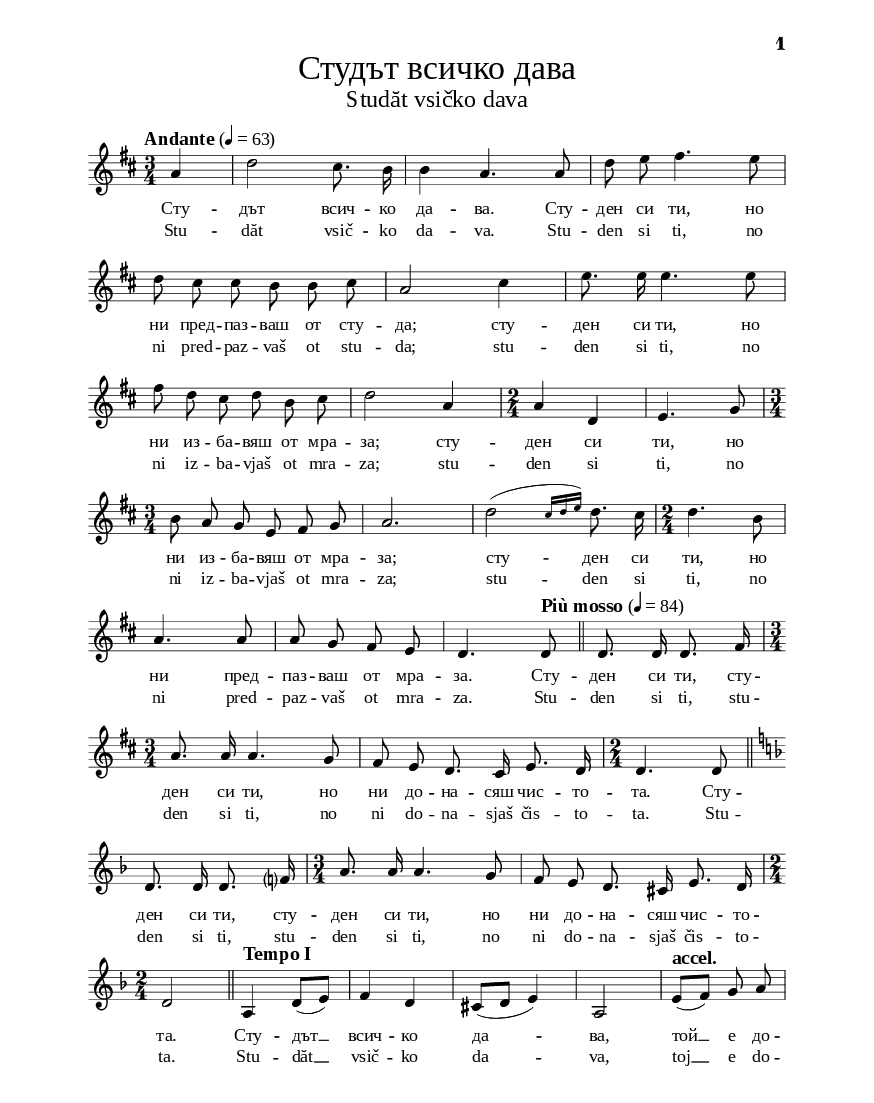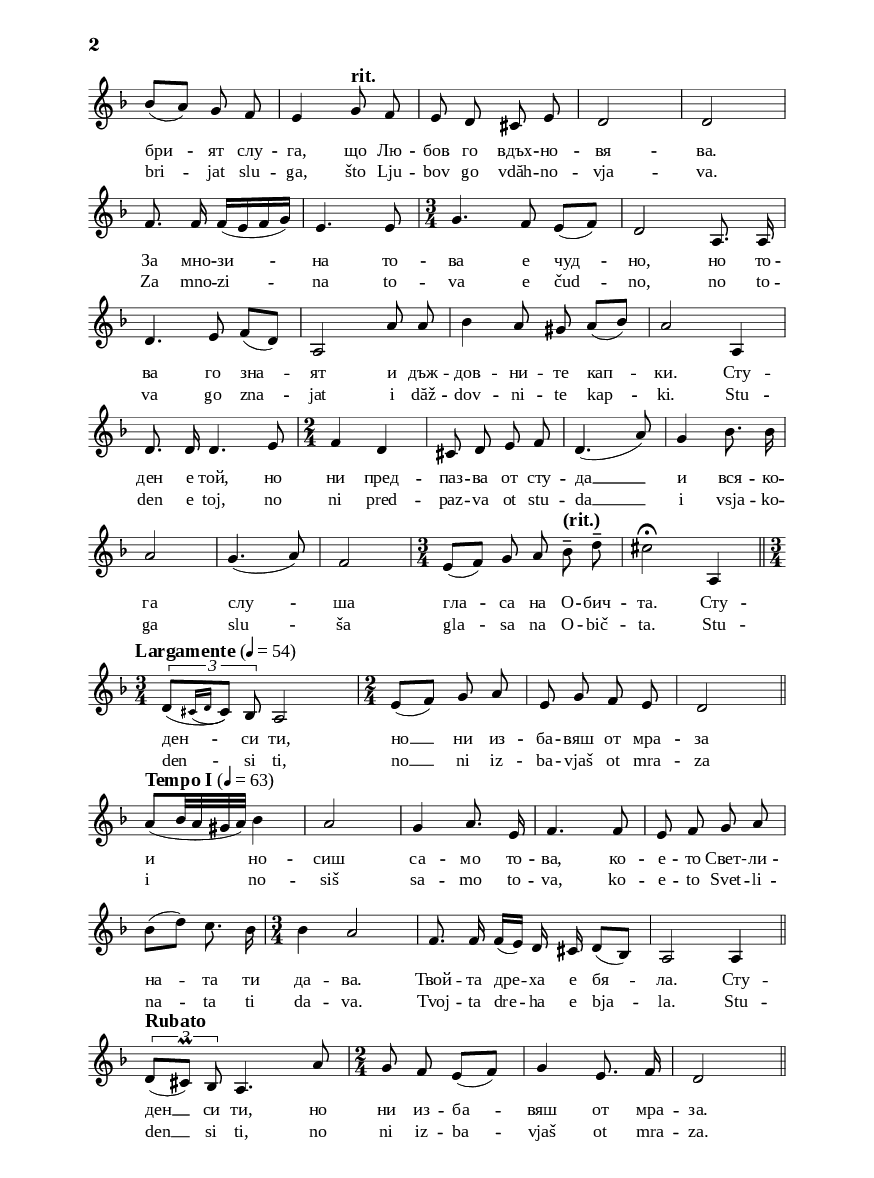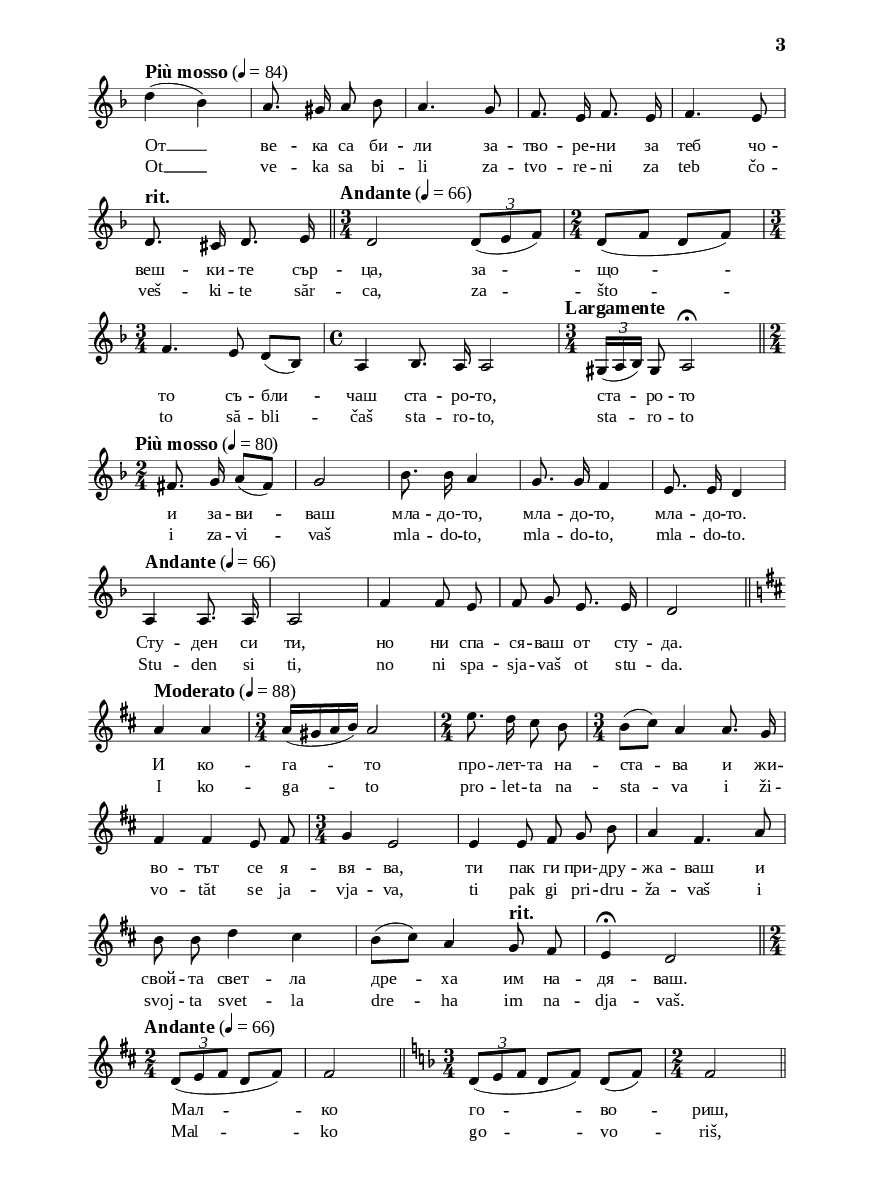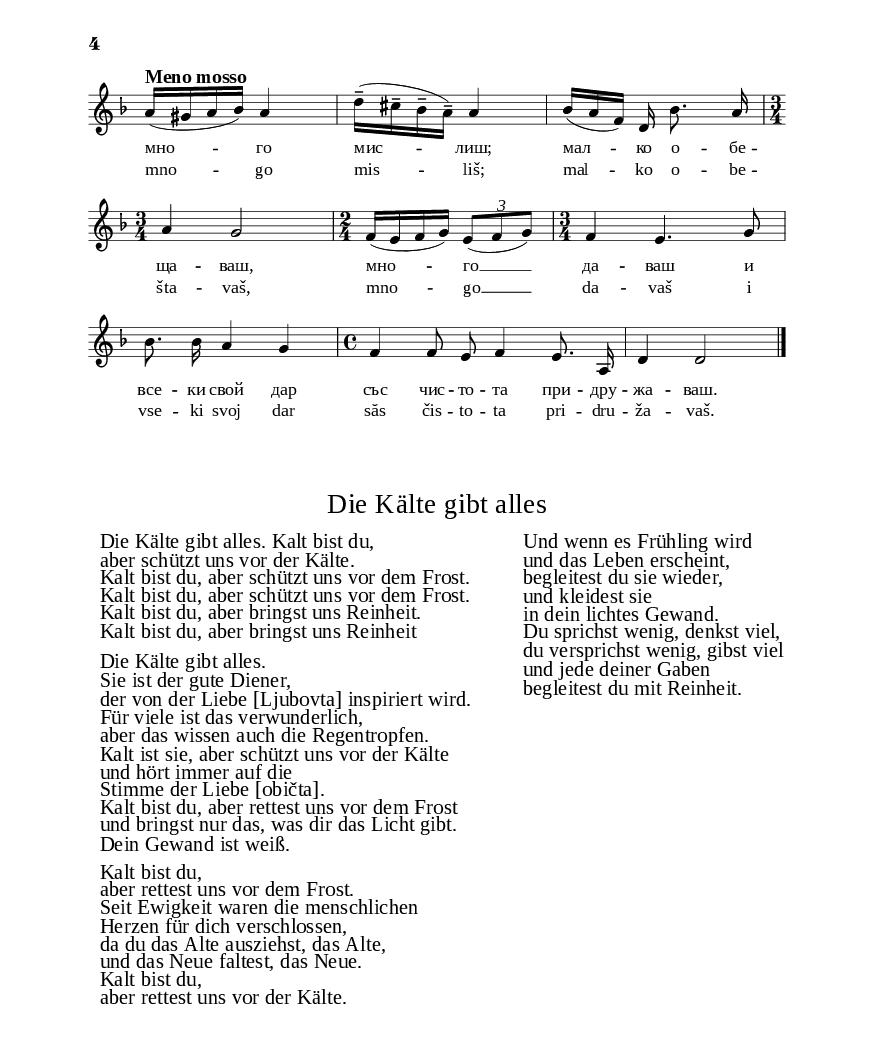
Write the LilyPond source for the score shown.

\version "2.24.3"

\include "include/globals.ily"

\bookpart {
  \label #'ref126
  \tocItem \markup "Студът всичко дава – Studăt vsičko dava"
  \include "include/bookpart-paper.ily"
  \score {
    \include "include/score-layout.ily"

    \new Voice \absolute {
      \clef treble
      \key d \major
      \time 3/4
      \tempoFunc "Andante" 4 "63"
      \autoBeamOff
      \partial 4
      a'4 | % 2
      d''2  cis''8.  b'16 | % 3
      b'4  a'4.  a'8 | % 4
      d''8  e''8  fis''4.  e''8
      \break | % 5
      d''8  cis''8  cis''8  b'8
      b'8  cis''8 | % 6
      a'2  cis''4 | % 7
      e''8.  e''16  e''4.  e''8
      \break | % 8
      fis''8  d''8  cis''8  d''8
      b'8  cis''8 | % 9
      d''2  a'4 |
      \time 2/4  |
      a'4  d'4 | % 11
      e'4.  g'8 \break | % 12
      \time 3/4  | % 12
      b'8  a'8  g'8  e'8  fis'8
      g'8 | % 13
      a'2. | % 14

      \afterGrace 32/33 d''2 ( {
        cis''16  [  d''16
        e''16 ] )
      }  d''8.  cis''16 | % 15

      \time 2/4  | % 15
      d''4.  b'8 \break | % 16
      a'4.  a'8 | % 17
      a'8  g'8  fis'8  e'8 | % 18
      d'4. \tempoFunc "Più mosso" 4 "84" d'8 | \bar "||" % 19
      d'8.  d'16  d'8.  fis'16 \break |
      \time 3/4  |
      a'8.  a'16  a'4.  g'8 | % 21
      fis'8  e'8  d'8.  cis'16  e'8.
      d'16 | % 22
      \time 2/4  | % 22
      d'4.  d'8 \break | \bar "||"  % 23
      \key d \minor d'8.  d'16  d'8.  f'?16 | % 24
      \time 3/4  | % 24
      a'8.  a'16  a'4.  g'8 | % 25
      f'8  e'8  d'8.  cis'16  e'8.
      d'16  % 26
      \break | % 27
      \time 2/4  | % 26
      d'2 \bar "||"
      | % 27
      \tempo "Tempo I" a4  d'8 ( [  e'8 ) ] | % 28
      f'4  d'4 | % 29
      cis'8 ( [  d'8 ]  e'4 ) |
      a2 | % 31
      \tempo "accel." e'8 ( [ f'8 ) ]
      g'8  a'8 \break | % 32
      bes'8 ( [  a'8 ) ]  g'8  f'8 | % 33
      e'4  \tempo "rit."g'8 f'8 | % 34
      e'8  d'8  cis'8  e'8 | % 35
      d'2 | % 36
      d'2 \break | % 37
      f'8.  f'16  f'16 ( [  e'16  f'16
      g'16 ) ] | % 38
      e'4.  e'8 | % 39
      \time 3/4  | % 39
      g'4.  f'8  e'8 ( [  f'8 ) ] |
      d'2  a8.  a16 \break | % 41
      d'4.  e'8  f'8 ( [  d'8 ) ] | % 42
      a2  a'8  a'8 | % 43
      bes'4  a'8  gis'8  a'8 ( [
      bes'8 ) ] | % 44
      a'2  a4 | % 45
      d'8.  d'16  d'4.  e'8 | % 46
      \time 2/4  | % 46
      f'4  d'4 | % 47
      cis'8  d'8  e'8  f'8 | % 48
      d'4. (  a'8 ) | % 49
      g'4  bes'8.  bes'16 \break |
      a'2 | % 51
      g'4. (  a'8 ) | % 52
      f'2 | % 53
      \time 3/4  | % 53
      e'8 ( [  f'8 ) ]  g'8  a'8
      \tempo "(rit.)" bes'8 -- d''8 -- | % 54
      cis''2 ^\fermata  a4 \time 3/4 \break | \bar "||"  % 55

      \tempoFunc "Largamente" 4 "54"
      \times 2/3  {
        \once \override Slur.positions = #'(-1 . -3.2)
        d'8[ \=1( \grace { cis'16 \=2([ d'16 ]}  cis'8 \=1)\=2)] bes8
      }
      a2 | % 56
      \time 2/4  | % 56
      e'8 ( [  f'8 ) ]  g'8  a'8  | % 57
      e'8  g'8  f'8  e'8 | % 58
      d'2 \break \bar "||"  % 59
      \tempoFunc "Tempo I" 4 "63"
      a'8 ( [  bes'32  a'32  gis'32
      a'32 ) ]  bes'4 |
      a'2 | % 61
      g'4  a'8.  e'16 | % 62
      f'4.  f'8 | % 63
      e'8  f'8  g'8  a'8 \break | % 64
      bes'8 ( [  d''8 ) ]  c''8.
      bes'16 | % 65
      \time 3/4  | % 65
      bes'4  a'2 | % 66
      f'8.  f'16  f'16 ( [  e'16 ) ]
      d'16  cis'16  d'8 ( [  bes8 ) ] | % 67
      a2  a4 \break \bar "||"  % 68

      \times 2/3  {
        \tempo "Rubato" d'8 ( [ cis'8\prall ])
        bes8
      }
      a4. a'8
      | % 69
      \time 2/4  | % 69
      g'8 f'8  e'8 ( [
      f'8 ) ] |
      g'4  e'8.  f'16 | % 71
      d'2 \bar "||"
      \break | % 72

      \tempoFunc "Più mosso" 4 "84" d''4 (bes'4)  | % 73
      a'8. gis'16  a'8  bes'8
      | % 74
      a'4.  g'8 | % 75
      f'8.  e'16  f'8.  e'16 | % 76
      f'4.  e'8 \break | % 77
      \tempo"rit." d'8. cis'16  d'8.
      e'16 \bar "||"  % 78
      \time 3/4  | % 78
      \tempoFunc "Andante" 4 "66" d'2
      \times 2/3  {
        d'8 ( [  e'8  f'8 ) ]
      }
      | % 79
      \time 2/4  | % 79
      d'8 ( [  f'8 ]  d'8 [  f'8 ) ] \break |
      \time 3/4  |
      f'4.  e'8  d'8 ( [  bes8 ) ] | % 81
      \time 4/4  | % 81
      a4  bes8.  a16  a2 | % 82
      \time 3/4  | % 82
      \times 2/3  {
        \tempo "Largamente" gis16 ( [ a16
        bes16 )]
      }
      gis8  a2 ^\fermata \bar "||"
      \break | % 83
      \time 2/4  | % 83
      \tempoFunc "Più mosso" 4 "80" fis'8.  g'16  a'8 ( [
      fis'8 ) ] | % 84
      g'2 | % 85
      bes'8.  bes'16  a'4 | % 86
      g'8.  g'16  f'4 | % 87
      e'8.
      e'16
      d'4

      \stemNeutral
      \break | % 88
      \tempoFunc "Andante" 4 "66" a4  a8.  a16 | % 89
      a2 |
      f'4  f'8  e'8 | % 91
      f'8  g'8  e'8.  e'16 | % 92
      d'2 \bar "||"
      \break | % 93

      \key d \major | % 93
      \tempoFunc "Moderato" 4 "88" a'4  a'4 | % 94
      \time 3/4  | % 94
      a'16 ( [  gis'16  a'16  b'16 ) ]
      a'2 | % 95
      \time 2/4  | % 95
      e''8.  d''16  cis''8  b'8 | % 96
      \time 3/4  | % 96
      b'8 ( [  cis''8 ) ]  a'4  a'8.
      g'16 \break | % 97
      fis'4  fis'4  e'8  fis'8 | % 98
      \time 3/4 g'4  e'2 | % 99
      e'4  e'8  fis'8  g'8  b'8
      |
      a'4  fis'4.  a'8  \break | % 101
      b'8  b'8  d''4  cis''4 | % 102
      b'8 ( [  cis''8 ) ]  a'4  \tempo"rit."g'8 fis'8 | % 103
      | % 103
      e'4 ^\fermata  d'2 \bar "||" |
      \break % 104

      \time 2/4
      % 104
      \tempoFunc "Andante" 4 "66"
      \times 2/3  {
        d'8 ( [  e'8  fis'8 ]
      }

      %\once \override TextScript.extra-offset = #'(-1 . 1)
      d'8

      [  fis'8 ) ] | % 105
      fis'2 \bar "||"  % 106
      \key d \minor
      \time 3/4  | % 106

      \times 2/3  {
        d'8 ( [  e'8  f'8 ]
      }
      d'8 [  f'8 ) ]  d'8 ( [  f'8 ) ] | % 107
      \time 2/4  | % 107
      f'2 \break \bar "||"  % 108

      \tempo "Meno mosso" a'16 ( [  gis'16  a'16  bes'16 ) ]
      a'4 | % 109
      d''16-- ( [  cis''16--  bes'16--  a'16--
      ) ]  a'4 |
      bes'16 ( [  a'16  f'16 )]  d'16
      bes'8.  a'16 \break | % 111
      \time 3/4  | % 111
      a'4 g'2 | % 112
      \time 2/4  | % 112
      f'16 ( [  e'16  f'16  g'16 ) ]

      \times 2/3  {
        e'8 ( [  f'8  g'8 ) ]
      }
      | % 113
      \time 3/4  | % 113
      f'4  e'4.  g'8 \break | % 114
      bes'8.  bes'16  a'4  g'4 | % 115
      \time 4/4  | % 115
      f'4  f'8  e'8  f'4  e'8.
      a16 | % 116

      d'4  d'2 \bar "|."

    }

    \addlyrics {
      Сту -- дът всич -- ко да -- ва. Сту
      -- ден си ти, но ни пред -- паз --
      ваш от сту -- да; сту -- ден си
      ти, но ни из -- ба -- вяш от мра
      -- за; сту -- ден си ти, но ни из
      -- ба -- вяш от мра -- за; сту -- ден
      си ти, но ни пред --
      паз -- ваш от мра -- за. Сту -- ден
      си ти, сту -- ден си ти, но ни
      до -- на -- сяш чис -- то -- та. Сту
      -- ден си ти, сту -- ден си ти,
      но ни до -- на -- сяш чис -- то --
      та. Сту -- дът __  всич -- ко да
      --  ва, той __  е до -- бри
      -- ят слу -- га, що Лю -- бов го
      вдъх -- но -- вя -- ва. За мно -- зи
      --   на то -- ва е чуд
      -- но, но то -- ва го зна --
      ят и дъж -- дов -- ни -- те кап
      -- ки. Сту -- ден е той, но ни
      пред -- паз -- ва от сту -- да __
      и вся -- ко -- га слу -- ша гла
      -- са на О -- бич -- та. Сту --
      ден  --   си ти, но __  ни
      из -- ба -- вяш от мра -- за и
      но -- сиш са -- мо
      то -- ва, ко -- е -- то "Свет-" -- ли --
      на -- та ти да -- ва. Твой -- та
      дре  -- ха е бя -- ла. Сту --
      ден __  си ти, но ни из -- ба
      -- вяш от мра -- за. От __  ве --
      ка са би -- ли за -- тво -- ре --
      ни за теб чо -- веш -- ки -- те
      сър -- ца, за --  що --
      то съ -- бли -- чаш ста --
      ро -- то, ста --  ро -- то и
      за -- ви -- ваш мла -- "до-" -- то,
      мла -- до -- то, мла -- до -- то. Сту --
      ден си ти, но ни спа -- ся -- ваш
      от сту -- да. И ко -- га --
      то про -- "лет-" -- та на -- ста
      -- ва и жи -- во -- тът се я --
      вя -- ва, ти пак ги "при-" -- дру --
      жа -- ваш и свой -- та свет -- ла
      дре -- ха им на -- дя -- ваш.
      Мал --  ко го --
      во -- риш, мно --
      го мис --   лиш;
      мал -- ко о -- бе -- ща -- ваш,
      мно --   го __  да --
      ваш и все -- ки свой дар със
      чис -- то -- та при -- дру -- жа --
      ваш.}

      \addlyrics {
        Stu -- dăt vsič -- ko da -- va. Stu
        -- den si ti, no ni pred -- paz --
        vaš ot stu -- da; stu -- den si
        ti, no ni iz -- ba -- vjaš ot mra
        -- za; stu -- den si ti, no ni iz
        -- ba -- vjaš ot mra -- za; stu -- den
        si ti, no ni pred --
        paz -- vaš ot mra -- za. Stu -- den
        si ti, stu -- den si ti, no ni
        do -- na -- sjaš čis -- to -- ta. Stu
        -- den si ti, stu -- den si ti,
        no ni do -- na -- sjaš čis -- to --
        ta. Stu -- dăt __  vsič -- ko da
        --  va, toj __  e do -- bri
        -- jat slu -- ga, što Lju -- bov go
        vdăh -- no -- vja -- va. Za mno -- zi
        --   na to -- va e čud
        -- no, no to -- va go zna --
        jat i dăž -- dov -- ni -- te kap
        -- ki. Stu -- den e toj, no ni
        pred -- paz -- va ot stu -- da __
        i vsja -- ko -- ga slu -- ša gla
        -- sa na O -- bič -- ta. Stu --
        den  --   si ti, no __  ni
        iz -- ba -- vjaš ot mra -- za i
        no -- siš sa -- mo
        to -- va, ko -- e -- to Svet -- li --
        na -- ta ti da -- va. Tvoj -- ta
        dre -- ha e bja -- la. Stu --
        den __  si ti, no ni iz -- ba
        -- vjaš ot mra -- za. Ot __  ve --
        ka sa bi -- li za -- tvo -- re --
        ni za teb čo -- veš -- ki -- te
        săr -- ca, za --  što --
        to să -- bli -- čaš sta --
        ro -- to, sta --  ro -- to i
        za -- vi -- vaš mla -- do -- to,
        mla -- do -- to, mla -- do -- to. Stu --
        den si ti, no ni spa -- sja -- vaš
        ot stu -- da. I ko -- ga --
        to pro -- let -- ta na -- sta
        -- va i ži -- vo -- tăt se ja --
        vja -- va, ti pak gi pri -- dru --
        ža -- vaš i svoj -- ta svet -- la
        dre -- ha im na -- dja -- vaš.
        Mal --  ko go --
        vo -- riš, mno --
        go mis --   liš;
        mal -- ko o -- be -- šta -- vaš,
        mno --   go __  da --
        vaš i vse -- ki svoj dar săs
        čis -- to -- ta pri -- dru -- ža --
        vaš.}

        \header {
          title = \titleFunc "Студът всичко дава" "Studăt vsičko dava"
        }

        \midi{}

      } % score


      \markup \vspace #3

      % include foreign translation(s) of the song
      \version "2.24.3"

\markup \fill-line { \fontsize #deTitleFontSize "Die Kälte gibt alles" }

\markup \null
\markup \null
\markup \abs-fontsize #10 {

  \override #`(baseline-skip . ,deCoupletBaselineSkip)

  \column {



    \line { " "  Die Kälte gibt alles. Kalt bist du,}

    \line { " " aber schützt uns vor der Kälte.}

    \line { " " Kalt bist du, aber schützt uns vor dem Frost.}

    \line { " "  Kalt bist du, aber schützt uns vor dem Frost.}

    \line { " "  Kalt bist du, aber bringst uns Reinheit.}

    \line { " "   Kalt bist du, aber bringst uns Reinheit}

     \vspace #0.5


    \line { " "  Die Kälte gibt alles.}

    \line { " "  Sie ist der gute Diener,}

    \line { " " der von der Liebe [Ljubovta] inspiriert wird.}

    \line { " "  Für viele ist das verwunderlich,}

    \line { " " aber das wissen auch die Regentropfen.}

    \line { " "  Кalt ist sie, aber schützt uns vor der Kälte}

    \line { " " und hört immer auf die }
    
    \line { " " Stimme der Liebe [običta].}

    \line { " "  Kalt bist du, aber rettest uns vor dem Frost}

    \line { " " und bringst nur das, was dir das Licht gibt.}

    \line { " " Dein Gewand ist weiß.}
     \vspace #0.5
   \line { " " Kalt bist du, }
    \line { " "   aber rettest uns vor dem Frost.}

    \line { " " Seit Ewigkeit waren die menschlichen  }

    \line { " "  Herzen für dich verschlossen,}

    \line { " " da du das Alte ausziehst, das Alte, }

    \line { " " und das Neue faltest, das Neue.}

    \line { " "  Kalt bist du, }
    \line { " "        aber rettest uns vor der Kälte.}

  }

 \hspace #5
\override #`(baseline-skip . ,deCoupletBaselineSkip)
 
  \column {

    \line { " " Und wenn es Frühling wird}

    \line { " " und das Leben erscheint,}

    \line { " " begleitest du sie wieder,}

    \line { " " und kleidest sie }
     \line { " " in dein lichtes Gewand.}

    \line { " " Du sprichst wenig, denkst viel,}

    \line { " " du versprichst wenig, gibst viel}

    \line { " " und jede deiner Gaben }

    \line { " "  begleitest du mit Reinheit.}

  }
}


    } % bookpart
